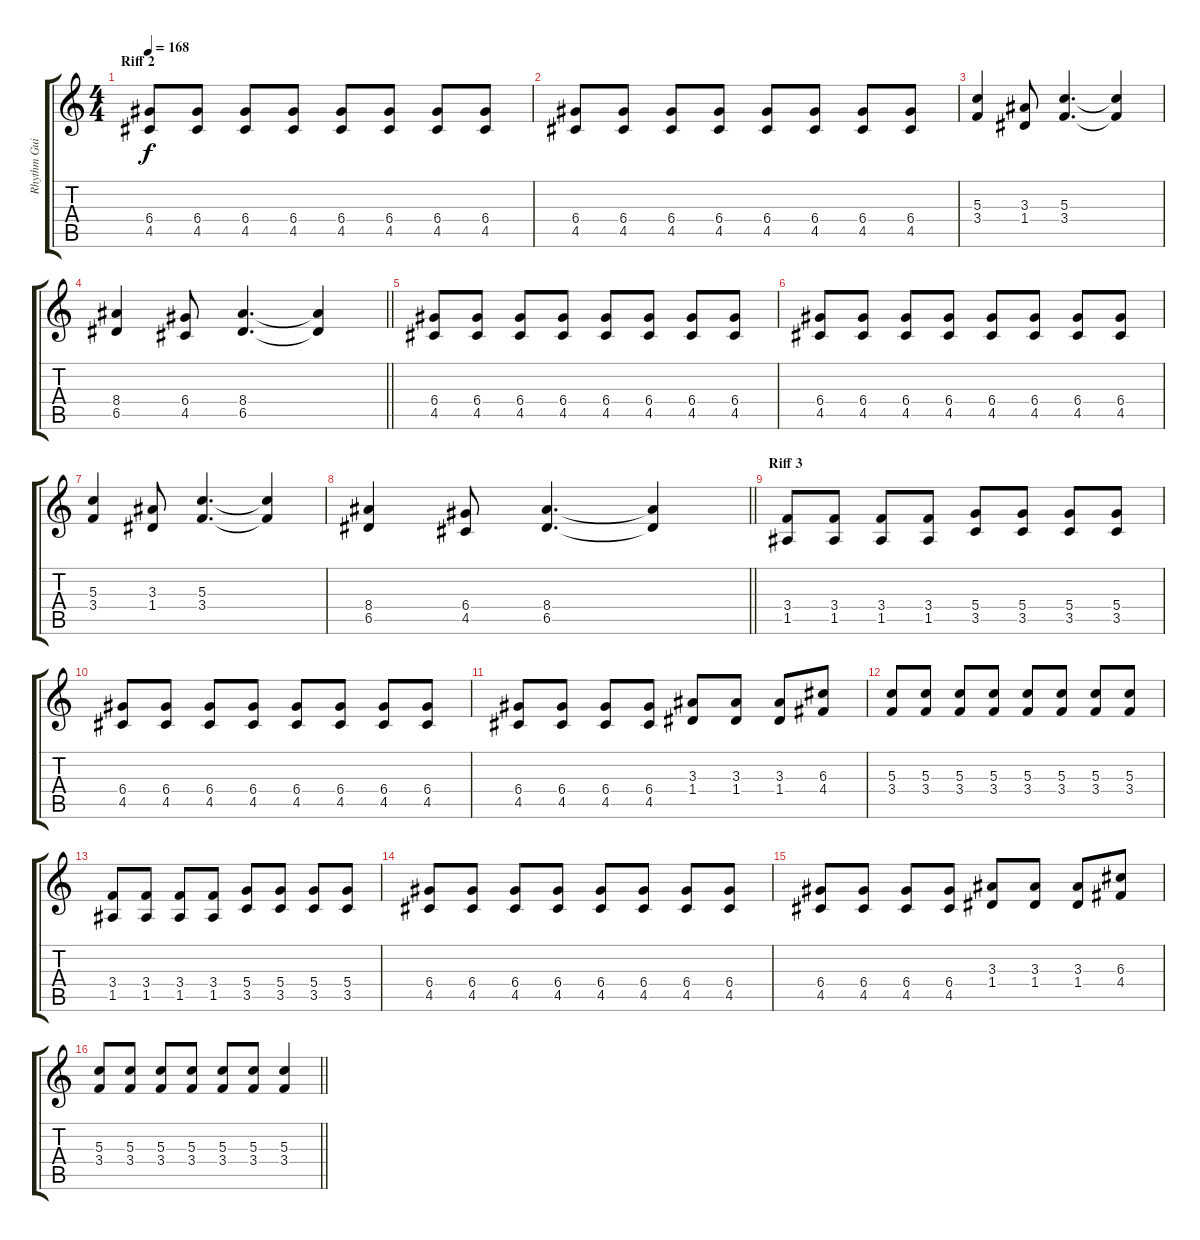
\track ("Rhythm Guitar" "Rhythm Gui") {instrument distortionguitar}
\staff {score tabs}
\tuning (E4 B3 G3 D3 A2 E2) {hide}
\ts (4 4)
\section ("" "Riff 2")
\tempo 168
\clef g2
\ks c
(6.4 4.5).8{dy f} (6.4 4.5).8 (6.4 4.5).8 (6.4 4.5).8 (6.4 4.5).8 (6.4 4.5).8 (6.4 4.5).8 (6.4 4.5).8 |
(6.4 4.5).8 (6.4 4.5).8 (6.4 4.5).8 (6.4 4.5).8 (6.4 4.5).8 (6.4 4.5).8 (6.4 4.5).8 (6.4 4.5).8 |
(5.3 3.4).4 (3.3 1.4).8 (5.3 3.4).4{d} (5.3{t} 3.4{t}).4 |
\barLineRight lightlight
(8.4 6.5).4 (6.4 4.5).8 (8.4 6.5).4{d} (8.4{t} 6.5{t}).4 |
(6.4 4.5).8 (6.4 4.5).8 (6.4 4.5).8 (6.4 4.5).8 (6.4 4.5).8 (6.4 4.5).8 (6.4 4.5).8 (6.4 4.5).8 |
(6.4 4.5).8 (6.4 4.5).8 (6.4 4.5).8 (6.4 4.5).8 (6.4 4.5).8 (6.4 4.5).8 (6.4 4.5).8 (6.4 4.5).8 |
(5.3 3.4).4 (3.3 1.4).8 (5.3 3.4).4{d} (5.3{t} 3.4{t}).4 |
\barLineRight lightlight
(8.4 6.5).4 (6.4 4.5).8 (8.4 6.5).4{d} (8.4{t} 6.5{t}).4 |
\section ("" "Riff 3")
(3.4 1.5).8 (3.4 1.5).8 (3.4 1.5).8 (3.4 1.5).8 (5.4 3.5).8 (5.4 3.5).8 (5.4 3.5).8 (5.4 3.5).8 |
(6.4 4.5).8 (6.4 4.5).8 (6.4 4.5).8 (6.4 4.5).8 (6.4 4.5).8 (6.4 4.5).8 (6.4 4.5).8 (6.4 4.5).8 |
(6.4 4.5).8 (6.4 4.5).8 (6.4 4.5).8 (6.4 4.5).8 (3.3 1.4).8 (3.3 1.4).8 (3.3 1.4).8 (6.3 4.4).8 |
(5.3 3.4).8 (5.3 3.4).8 (5.3 3.4).8 (5.3 3.4).8 (5.3 3.4).8 (5.3 3.4).8 (5.3 3.4).8 (5.3 3.4).8 |
(3.4 1.5).8 (3.4 1.5).8 (3.4 1.5).8 (3.4 1.5).8 (5.4 3.5).8 (5.4 3.5).8 (5.4 3.5).8 (5.4 3.5).8 |
(6.4 4.5).8 (6.4 4.5).8 (6.4 4.5).8 (6.4 4.5).8 (6.4 4.5).8 (6.4 4.5).8 (6.4 4.5).8 (6.4 4.5).8 |
(6.4 4.5).8 (6.4 4.5).8 (6.4 4.5).8 (6.4 4.5).8 (3.3 1.4).8 (3.3 1.4).8 (3.3 1.4).8 (6.3 4.4).8 |
\barLineRight lightlight
(5.3 3.4).8 (5.3 3.4).8 (5.3 3.4).8 (5.3 3.4).8 (5.3 3.4).8 (5.3 3.4).8 (5.3 3.4).4
